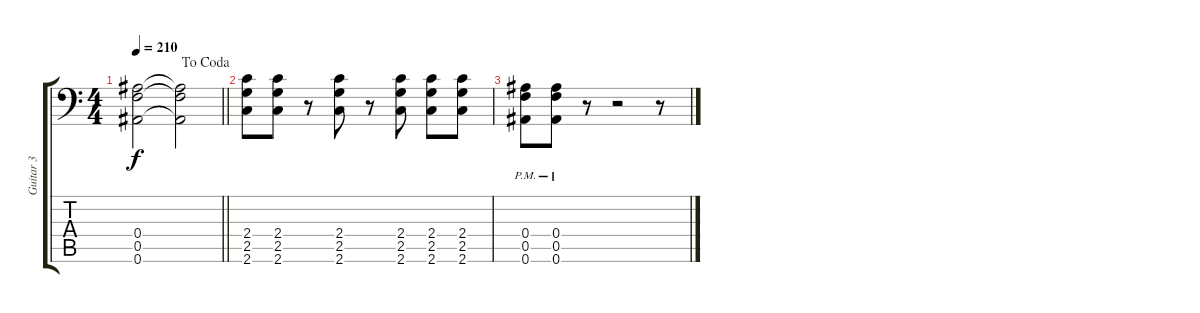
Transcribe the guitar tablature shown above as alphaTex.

\track ("Guitar 3" "Guitar 3") {instrument distortionguitar}
\staff {score tabs}
\tuning (C4 G3 Eb3 Bb2 F2 Bb1) {hide}
\ts (4 4)
\jump dacoda
\tempo 210
\clef f4
\barLineRight lightlight
\ks c
(0.4 0.5 0.6).2{dy f} (0.4{t} 0.5{t} 0.6{t}).2 |
(2.4 2.5 2.6).8 (2.4 2.5 2.6).8 r.8 (2.4 2.5 2.6).8 r.8 (2.4 2.5 2.6).8 (2.4 2.5 2.6).8 (2.4 2.5 2.6).8 |
(0.4{pm} 0.5{pm} 0.6{pm}).8 (0.4{pm} 0.5{pm} 0.6{pm}).8 r.8 r.2 r.8
